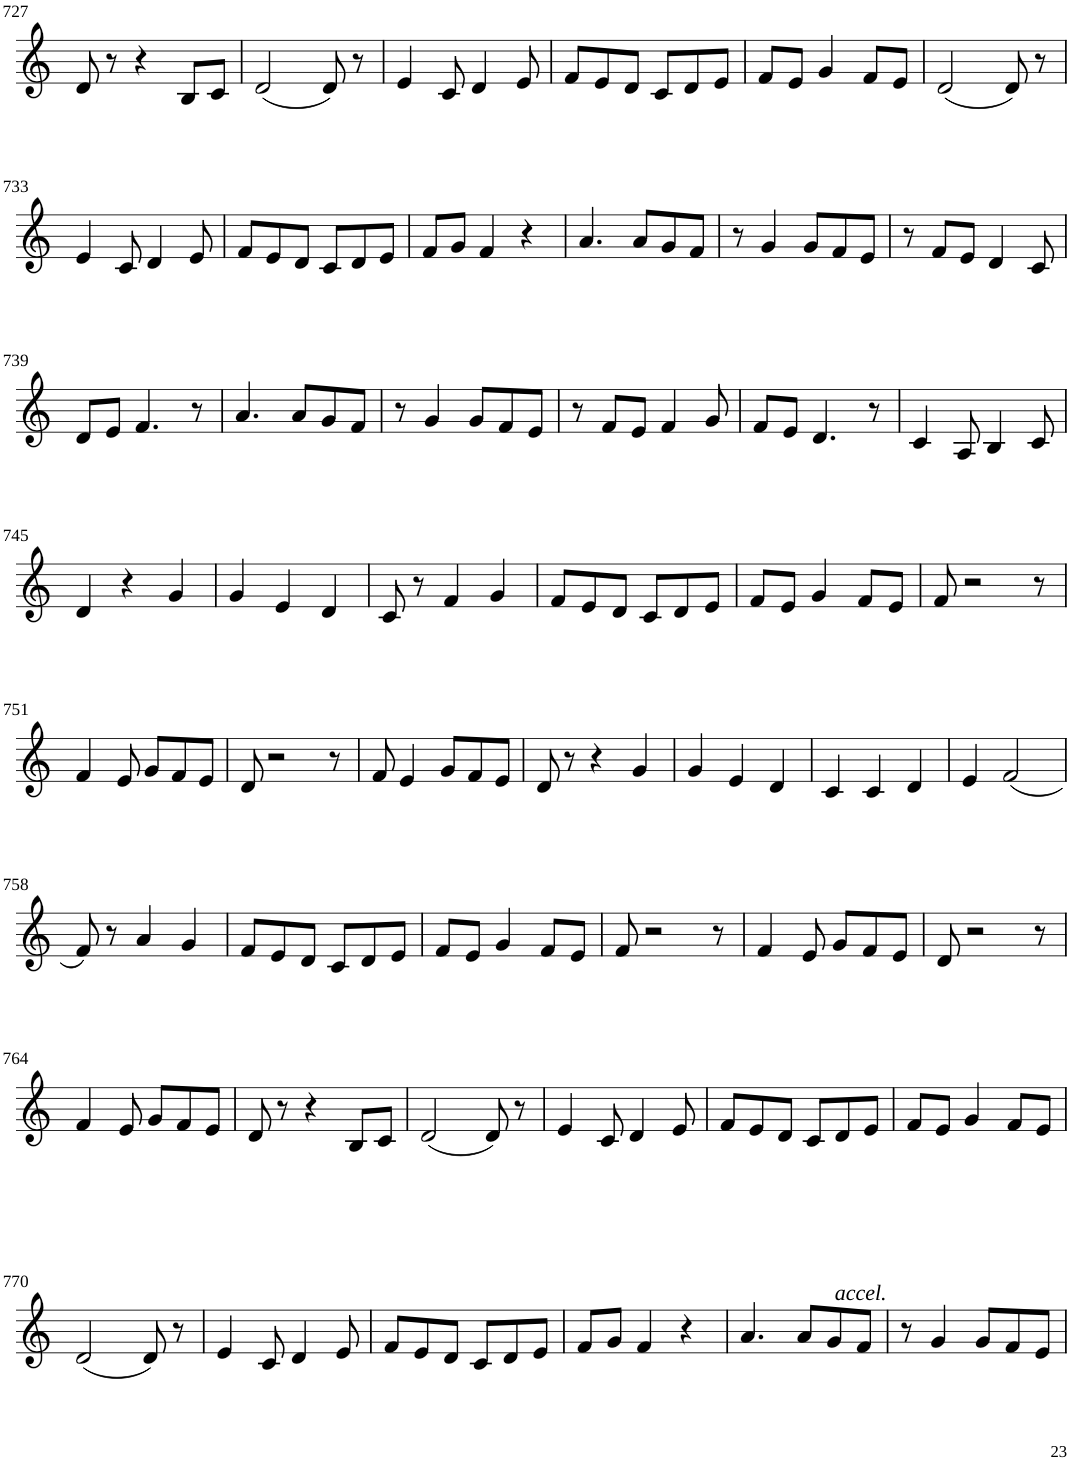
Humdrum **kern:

**kern
*part1
*staff1
*I"Violin
!!LO:PB:g=z
*clefG2
*k[]
*M6/8
=727
8d/
8r
4r
8B/L
8c/J
=728
(2d/
8d/)
8r
=729
4e/
8c/
4d/
8e/
=730
8f/L
8e/
8d/J
8c/L
8d/
8e/J
=731
8f/L
8e/J
4g/
8f/L
8e/J
=732
(2d/
8d/)
8r
!!LO:LB:g=z
=733
4e/
8c/
4d/
8e/
=734
8f/L
8e/
8d/J
8c/L
8d/
8e/J
=735
8f/L
8g/J
4f/
4r
=736
4.a/
8a/L
8g/
8f/J
=737
8r
4g/
8g/L
8f/
8e/J
=738
8r
8f/L
8e/J
4d/
8c/
!!LO:LB:g=z
=739
8d/L
8e/J
4.f/
8r
=740
4.a/
8a/L
8g/
8f/J
=741
8r
4g/
8g/L
8f/
8e/J
=742
8r
8f/L
8e/J
4f/
8g/
=743
8f/L
8e/J
4.d/
8r
=744
4c/
8A/
4B/
8c/
!!LO:LB:g=z
=745
4d/
4r
4g/
=746
4g/
4e/
4d/
=747
8c/
8r
4f/
4g/
=748
8f/L
8e/
8d/J
8c/L
8d/
8e/J
=749
8f/L
8e/J
4g/
8f/L
8e/J
=750
8f/
2r
8r
!!LO:LB:g=z
=751
4f/
8e/
8g/L
8f/
8e/J
=752
8d/
2r
8r
=753
8f/
4e/
8g/L
8f/
8e/J
=754
8d/
8r
4r
4g/
=755
4g/
4e/
4d/
=756
4c/
4c/
4d/
=757
4e/
(2f/
!!LO:LB:g=z
=758
8f/)
8r
4a/
4g/
=759
8f/L
8e/
8d/J
8c/L
8d/
8e/J
=760
8f/L
8e/J
4g/
8f/L
8e/J
=761
8f/
2r
8r
=762
4f/
8e/
8g/L
8f/
8e/J
=763
8d/
2r
8r
!!LO:LB:g=z
=764
4f/
8e/
8g/L
8f/
8e/J
=765
8d/
8r
4r
8B/L
8c/J
=766
(2d/
8d/)
8r
=767
4e/
8c/
4d/
8e/
=768
8f/L
8e/
8d/J
8c/L
!LO:TX:b:i:t=accel.
8d/
8e/J
=769
8f/L
8e/J
4g/
8f/L
8e/J
!!LO:LB:g=z
=770
(2d/
8d/)
8r
=771
4e/
8c/
4d/
8e/
=772
8f/L
8e/
8d/J
8c/L
8d/
8e/J
=773
8f/L
8g/J
4f/
4r
=774
4.a/
8a/L
8g/
8f/J
=775
8r
4g/
8g/L
8f/
8e/J
=
*-
